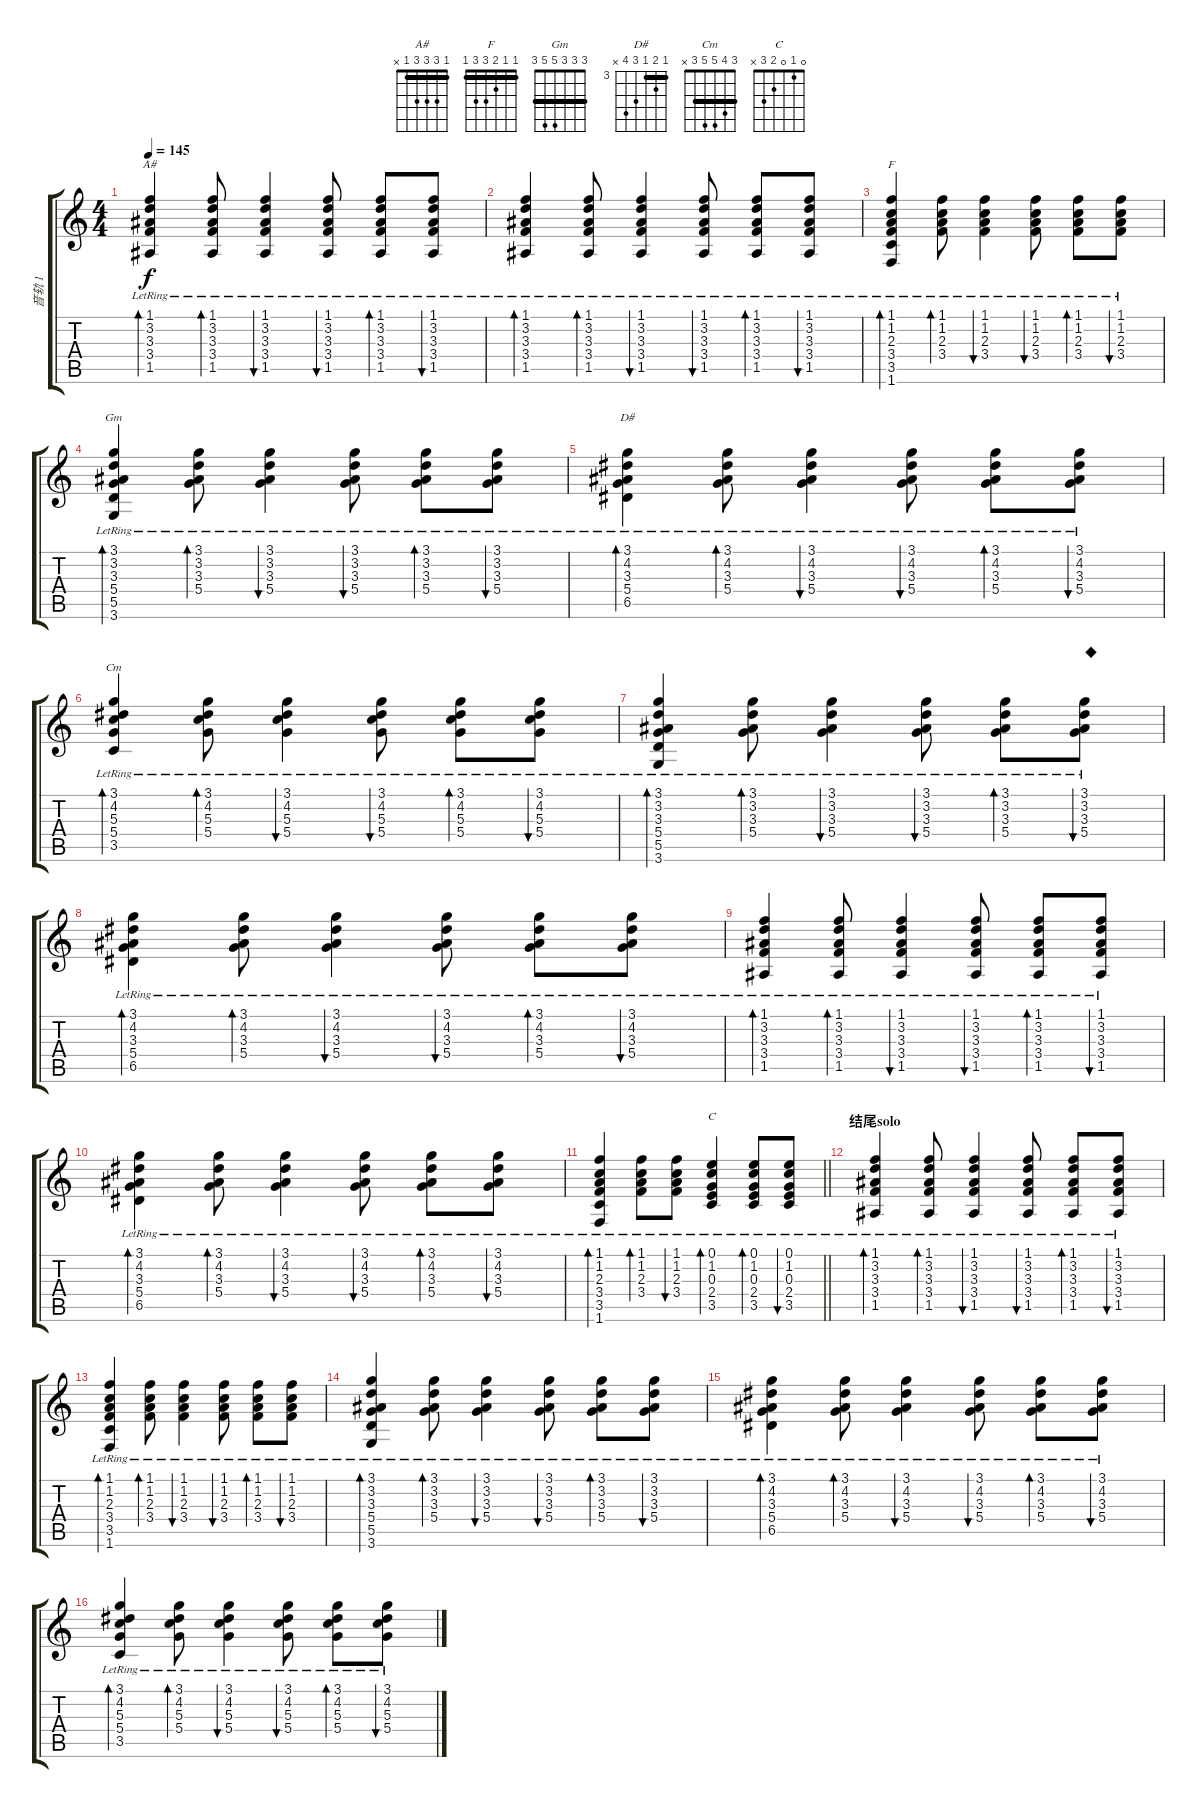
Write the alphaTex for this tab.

\track ("音轨 1" "音轨 1") {instrument acousticguitarnylon}
\staff {score tabs}
\tuning (E4 B3 G3 D3 A2 E2) {hide}
\chord ("A#" 1 3 3 3 1 x) {barre 1}
\chord ("F" 1 1 2 3 3 1) {barre 1}
\chord ("Gm" 3 3 3 5 5 3) {barre 3}
\chord ("D#" 3 4 3 5 6 x) {firstfret 3 barre 3}
\chord ("Cm" 3 4 5 5 3 x) {barre 3}
\chord ("C" 0 1 0 2 3 x)
\ts (4 4)
\tempo 145
\clef g2
\ks c
(1.1{lr} 3.2{lr} 3.3{lr} 3.4{lr} 1.5{lr}).4{bd 60 ch "A#" dy f} (1.1{lr} 3.2{lr} 3.3{lr} 3.4{lr} 1.5{lr}).8{bd 60} (1.1{lr} 3.2{lr} 3.3{lr} 3.4{lr} 1.5{lr}).4{bu 60} (1.1{lr} 3.2{lr} 3.3{lr} 3.4{lr} 1.5{lr}).8{bu 60} (1.1{lr} 3.2{lr} 3.3{lr} 3.4{lr} 1.5{lr}).8{bd 60} (1.1{lr} 3.2{lr} 3.3{lr} 3.4{lr} 1.5{lr}).8{bu 60} |
(1.1{lr} 3.2{lr} 3.3{lr} 3.4{lr} 1.5{lr}).4{bd 60} (1.1{lr} 3.2{lr} 3.3{lr} 3.4{lr} 1.5{lr}).8{bd 60} (1.1{lr} 3.2{lr} 3.3{lr} 3.4{lr} 1.5{lr}).4{bu 60} (1.1{lr} 3.2{lr} 3.3{lr} 3.4{lr} 1.5{lr}).8{bu 60} (1.1{lr} 3.2{lr} 3.3{lr} 3.4{lr} 1.5{lr}).8{bd 60} (1.1{lr} 3.2{lr} 3.3{lr} 3.4{lr} 1.5{lr}).8{bu 60} |
(1.1{lr} 1.2{lr} 2.3{lr} 3.4{lr} 3.5{lr} 1.6{lr}).4{bd 60 ch "F"} (1.1{lr} 1.2{lr} 2.3{lr} 3.4{lr}).8{bd 60} (1.1{lr} 1.2{lr} 2.3{lr} 3.4{lr}).4{bu 60} (1.1{lr} 1.2{lr} 2.3{lr} 3.4{lr}).8{bu 60} (1.1{lr} 1.2{lr} 2.3{lr} 3.4{lr}).8{bd 60} (1.1{lr} 1.2{lr} 2.3{lr} 3.4{lr}).8{bu 60} |
(3.1{lr} 3.2{lr} 3.3{lr} 5.4{lr} 5.5{lr} 3.6{lr}).4{bd 60 ch "Gm"} (3.1{lr} 3.2{lr} 3.3{lr} 5.4{lr}).8{bd 60} (3.1{lr} 3.2{lr} 3.3{lr} 5.4{lr}).4{bu 60} (3.1{lr} 3.2{lr} 3.3{lr} 5.4{lr}).8{bu 60} (3.1{lr} 3.2{lr} 3.3{lr} 5.4{lr}).8{bd 60} (3.1{lr} 3.2{lr} 3.3{lr} 5.4{lr}).8{bu 60} |
(3.1{lr} 4.2{lr} 3.3{lr} 5.4{lr} 6.5{lr}).4{bd 60 ch "D#"} (3.1{lr} 4.2{lr} 3.3{lr} 5.4{lr}).8{bd 60} (3.1{lr} 4.2{lr} 3.3{lr} 5.4{lr}).4{bu 60} (3.1{lr} 4.2{lr} 3.3{lr} 5.4{lr}).8{bu 60} (3.1{lr} 4.2{lr} 3.3{lr} 5.4{lr}).8{bd 60} (3.1{lr} 4.2{lr} 3.3{lr} 5.4{lr}).8{bu 60} |
(3.1{lr} 4.2{lr} 5.3{lr} 5.4{lr} 3.5{lr}).4{bd 60 ch "Cm"} (3.1{lr} 4.2{lr} 5.3{lr} 5.4{lr}).8{bd 60} (3.1{lr} 4.2{lr} 5.3{lr} 5.4{lr}).4{bu 60} (3.1{lr} 4.2{lr} 5.3{lr} 5.4{lr}).8{bu 60} (3.1{lr} 4.2{lr} 5.3{lr} 5.4{lr}).8{bd 60} (3.1{lr} 4.2{lr} 5.3{lr} 5.4{lr}).8{bu 60} |
(3.1{lr} 3.2{lr} 3.3{lr} 5.4{lr} 5.5{lr} 3.6{lr}).4{bd 60} (3.1{lr} 3.2{lr} 3.3{lr} 5.4{lr}).8{bd 60} (3.1{lr} 3.2{lr} 3.3{lr} 5.4{lr}).4{bu 60} (3.1{lr} 3.2{lr} 3.3{lr} 5.4{lr}).8{bu 60} (3.1{lr} 3.2{lr} 3.3{lr} 5.4{lr}).8{bd 60} (3.1{lr} 3.2{lr} 3.3{lr} 5.4{lr}).8{bu 60 txt "◆"} |
(3.1{lr} 4.2{lr} 3.3{lr} 5.4{lr} 6.5{lr}).4{bd 60} (3.1{lr} 4.2{lr} 3.3{lr} 5.4{lr}).8{bd 60} (3.1{lr} 4.2{lr} 3.3{lr} 5.4{lr}).4{bu 60} (3.1{lr} 4.2{lr} 3.3{lr} 5.4{lr}).8{bu 60} (3.1{lr} 4.2{lr} 3.3{lr} 5.4{lr}).8{bd 60} (3.1{lr} 4.2{lr} 3.3{lr} 5.4{lr}).8{bu 60} |
(1.1{lr} 3.2{lr} 3.3{lr} 3.4{lr} 1.5{lr}).4{bd 60} (1.1{lr} 3.2{lr} 3.3{lr} 3.4{lr} 1.5{lr}).8{bd 60} (1.1{lr} 3.2{lr} 3.3{lr} 3.4{lr} 1.5{lr}).4{bu 60} (1.1{lr} 3.2{lr} 3.3{lr} 3.4{lr} 1.5{lr}).8{bu 60} (1.1{lr} 3.2{lr} 3.3{lr} 3.4{lr} 1.5{lr}).8{bd 60} (1.1{lr} 3.2{lr} 3.3{lr} 3.4{lr} 1.5{lr}).8{bu 60} |
(3.1{lr} 4.2{lr} 3.3{lr} 5.4{lr} 6.5{lr}).4{bd 60} (3.1{lr} 4.2{lr} 3.3{lr} 5.4{lr}).8{bd 60} (3.1{lr} 4.2{lr} 3.3{lr} 5.4{lr}).4{bu 60} (3.1{lr} 4.2{lr} 3.3{lr} 5.4{lr}).8{bu 60} (3.1{lr} 4.2{lr} 3.3{lr} 5.4{lr}).8{bd 60} (3.1{lr} 4.2{lr} 3.3{lr} 5.4{lr}).8{bu 60} |
\barLineRight lightlight
(1.1{lr} 1.2{lr} 2.3{lr} 3.4{lr} 3.5{lr} 1.6{lr}).4{bd 60} (1.1{lr} 1.2{lr} 2.3{lr} 3.4{lr}).8{bd 60} (1.1{lr} 1.2{lr} 2.3{lr} 3.4{lr}).8{bu 60} (0.1{lr} 1.2{lr} 0.3{lr} 2.4{lr} 3.5{lr}).4{bd 60 ch "C"} (0.1{lr} 1.2{lr} 0.3{lr} 2.4{lr} 3.5{lr}).8{bd 60} (0.1{lr} 1.2{lr} 0.3{lr} 2.4{lr} 3.5{lr}).8{bu 60} |
\section ("" "结尾solo")
(1.1{lr} 3.2{lr} 3.3{lr} 3.4{lr} 1.5{lr}).4{bd 60} (1.1{lr} 3.2{lr} 3.3{lr} 3.4{lr} 1.5{lr}).8{bd 60} (1.1{lr} 3.2{lr} 3.3{lr} 3.4{lr} 1.5{lr}).4{bu 60} (1.1{lr} 3.2{lr} 3.3{lr} 3.4{lr} 1.5{lr}).8{bu 60} (1.1{lr} 3.2{lr} 3.3{lr} 3.4{lr} 1.5{lr}).8{bd 60} (1.1{lr} 3.2{lr} 3.3{lr} 3.4{lr} 1.5{lr}).8{bu 60} |
(1.1{lr} 1.2{lr} 2.3{lr} 3.4{lr} 3.5{lr} 1.6{lr}).4{bd 60} (1.1{lr} 1.2{lr} 2.3{lr} 3.4{lr}).8{bd 60} (1.1{lr} 1.2{lr} 2.3{lr} 3.4{lr}).4{bu 60} (1.1{lr} 1.2{lr} 2.3{lr} 3.4{lr}).8{bu 60} (1.1{lr} 1.2{lr} 2.3{lr} 3.4{lr}).8{bd 60} (1.1{lr} 1.2{lr} 2.3{lr} 3.4{lr}).8{bu 60} |
(3.1{lr} 3.2{lr} 3.3{lr} 5.4{lr} 5.5{lr} 3.6{lr}).4{bd 60} (3.1{lr} 3.2{lr} 3.3{lr} 5.4{lr}).8{bd 60} (3.1{lr} 3.2{lr} 3.3{lr} 5.4{lr}).4{bu 60} (3.1{lr} 3.2{lr} 3.3{lr} 5.4{lr}).8{bu 60} (3.1{lr} 3.2{lr} 3.3{lr} 5.4{lr}).8{bd 60} (3.1{lr} 3.2{lr} 3.3{lr} 5.4{lr}).8{bu 60} |
(3.1{lr} 4.2{lr} 3.3{lr} 5.4{lr} 6.5{lr}).4{bd 60} (3.1{lr} 4.2{lr} 3.3{lr} 5.4{lr}).8{bd 60} (3.1{lr} 4.2{lr} 3.3{lr} 5.4{lr}).4{bu 60} (3.1{lr} 4.2{lr} 3.3{lr} 5.4{lr}).8{bu 60} (3.1{lr} 4.2{lr} 3.3{lr} 5.4{lr}).8{bd 60} (3.1{lr} 4.2{lr} 3.3{lr} 5.4{lr}).8{bu 60} |
(3.1{lr} 4.2{lr} 5.3{lr} 5.4{lr} 3.5{lr}).4{bd 60} (3.1{lr} 4.2{lr} 5.3{lr} 5.4{lr}).8{bd 60} (3.1{lr} 4.2{lr} 5.3{lr} 5.4{lr}).4{bu 60} (3.1{lr} 4.2{lr} 5.3{lr} 5.4{lr}).8{bu 60} (3.1{lr} 4.2{lr} 5.3{lr} 5.4{lr}).8{bd 60} (3.1{lr} 4.2{lr} 5.3{lr} 5.4{lr}).8{bu 60}
